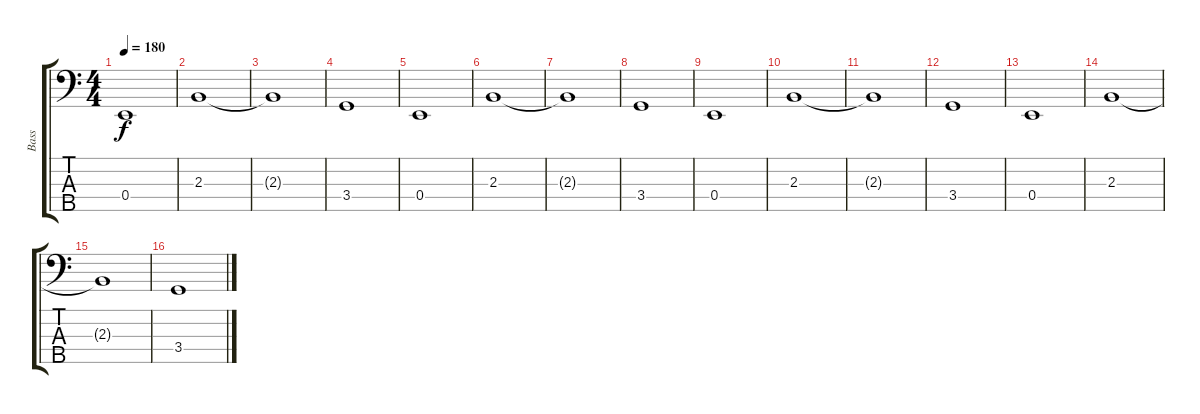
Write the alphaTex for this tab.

\track ("Bass" "Bass") {instrument electricbassfinger}
\staff {score tabs}
\tuning (G2 D2 A1 E1 B0) {hide}
\ts (4 4)
\tempo 180
\clef f4
\ks c
0.4.1{dy f} |
2.3.1 |
2.3{t}.1 |
3.4.1 |
0.4.1 |
2.3.1 |
2.3{t}.1 |
3.4.1 |
0.4.1 |
2.3.1 |
2.3{t}.1 |
3.4.1 |
0.4.1 |
2.3.1 |
2.3{t}.1 |
3.4.1
